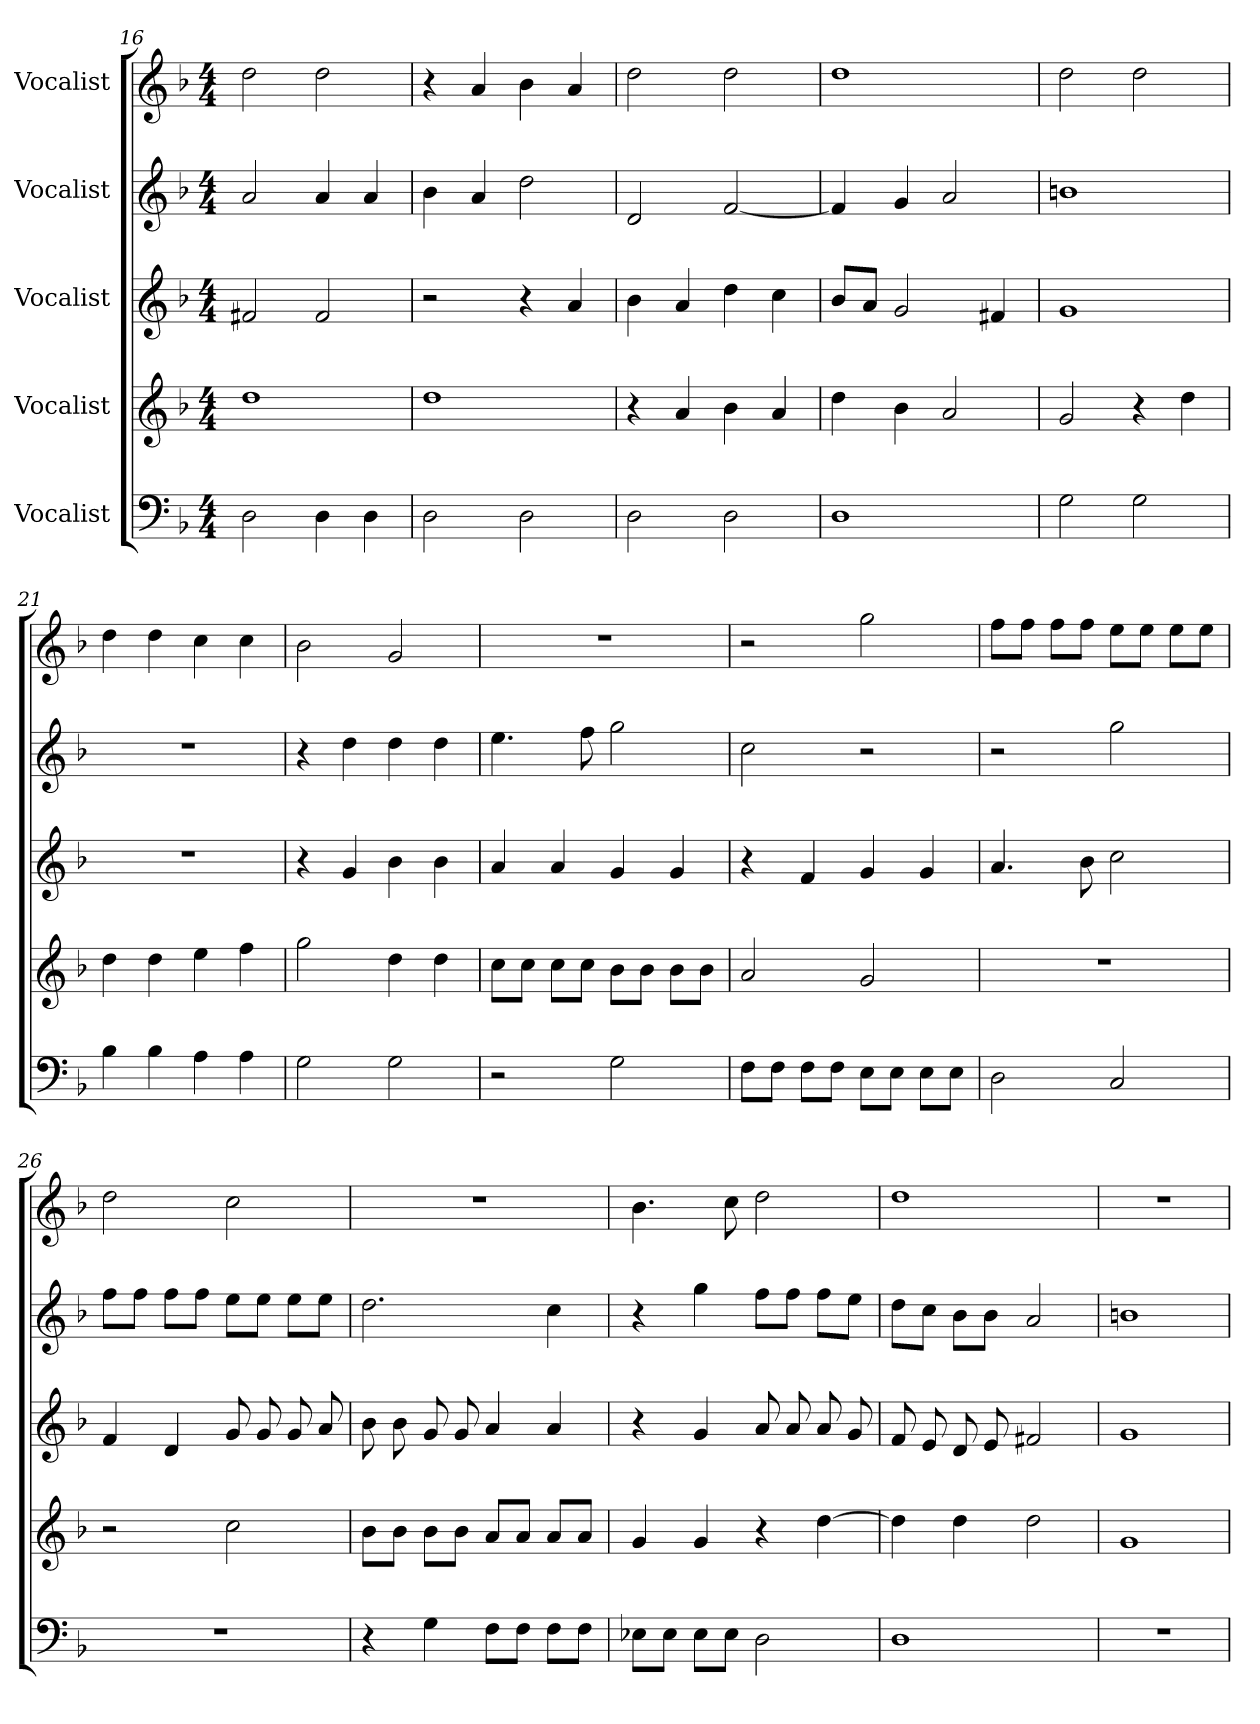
**kern	**kern	**kern	**kern	**kern
*part5	*part4	*part3	*part2	*part1
*staff5	*staff4	*staff3	*staff2	*staff1
*I"Vocalist	*I"Vocalist	*I"Vocalist	*I"Vocalist	*I"Vocalist
*clefF4	*clefG2	*clefG2	*clefG2	*clefG2
*k[b-]	*k[b-]	*k[b-]	*k[b-]	*k[b-]
*M4/4	*M4/4	*M4/4	*M4/4	*M4/4
=16	=16	=16	=16	=16
2D\	1dd	2f#X/	2a/	2dd\
4D\	.	2f#/	4a/	2dd\
4D\	.	.	4a/	.
=17	=17	=17	=17	=17
2D\	1dd	2r	4b-\	4r
.	.	.	4a/	4a/
2D\	.	4r	2dd\	4b-\
.	.	4a/	.	4a/
=18	=18	=18	=18	=18
2D\	4r	4b-\	2d/	2dd\
.	4a/	4a/	.	.
2D\	4b-\	4dd\	[2f/	2dd\
.	4a/	4cc\	.	.
=19	=19	=19	=19	=19
1D	4dd\	8b-/L	4f/]	1dd
.	.	8a/J	.	.
.	4b-\	2g/	4g/	.
.	2a/	.	2a/	.
.	.	4f#X/	.	.
=20	=20	=20	=20	=20
2G\	2g/	1g	1bn	2dd\
2G\	4r	.	.	2dd\
.	4dd\	.	.	.
=21	=21	=21	=21	=21
4B-\	4dd\	1r	1r	4dd\
4B-\	4dd\	.	.	4dd\
4A\	4ee\	.	.	4cc\
4A\	4ff\	.	.	4cc\
=22	=22	=22	=22	=22
2G\	2gg\	4r	4r	2b-\
.	.	4g/	4dd\	.
2G\	4dd\	4b-\	4dd\	2g/
.	4dd\	4b-\	4dd\	.
=23	=23	=23	=23	=23
2r	8cc\L	4a/	4.ee\	1r
.	8cc\J	.	.	.
.	8cc\L	4a/	.	.
.	8cc\J	.	8ff\	.
2G\	8b-\L	4g/	2gg\	.
.	8b-\J	.	.	.
.	8b-\L	4g/	.	.
.	8b-\J	.	.	.
=24	=24	=24	=24	=24
8F\L	2a/	4r	2cc\	2r
8F\J	.	.	.	.
8F\L	.	4f/	.	.
8F\J	.	.	.	.
8E\L	2g/	4g/	2r	2gg\
8E\J	.	.	.	.
8E\L	.	4g/	.	.
8E\J	.	.	.	.
=25	=25	=25	=25	=25
2D\	1r	4.a/	2r	8ff\L
.	.	.	.	8ff\J
.	.	.	.	8ff\L
.	.	8b-\	.	8ff\J
2C/	.	2cc\	2gg\	8ee\L
.	.	.	.	8ee\J
.	.	.	.	8ee\L
.	.	.	.	8ee\J
=26	=26	=26	=26	=26
1r	2r	4f/	8ff\L	2dd\
.	.	.	8ff\J	.
.	.	4d/	8ff\L	.
.	.	.	8ff\J	.
.	2cc\	8g/	8ee\L	2cc\
.	.	8g/	8ee\J	.
.	.	8g/	8ee\L	.
.	.	8a/	8ee\J	.
=27	=27	=27	=27	=27
4r	8b-\L	8b-\	2.dd\	1r
.	8b-\J	8b-\	.	.
4G\	8b-\L	8g/	.	.
.	8b-\J	8g/	.	.
8F\L	8a/L	4a/	.	.
8F\J	8a/J	.	.	.
8F\L	8a/L	4a/	4cc\	.
8F\J	8a/J	.	.	.
=28	=28	=28	=28	=28
8E-X\L	4g/	4r	4r	4.b-\
8E-\J	.	.	.	.
8E-\L	4g/	4g/	4gg\	.
8E-\J	.	.	.	8cc\
2D\	4r	8a/	8ff\L	2dd\
.	.	8a/	8ff\J	.
.	[4dd\	8a/	8ff\L	.
.	.	8g/	8ee\J	.
=29	=29	=29	=29	=29
1D	4dd\]	8f/	8dd\L	1dd
.	.	8e/	8cc\J	.
.	4dd\	8d/	8b-\L	.
.	.	8e/	8b-\J	.
.	2dd\	2f#X/	2a/	.
=30	=30	=30	=30	=30
1r	1g	1g	1bn	1r
=	=	=	=	=
*-	*-	*-	*-	*-
